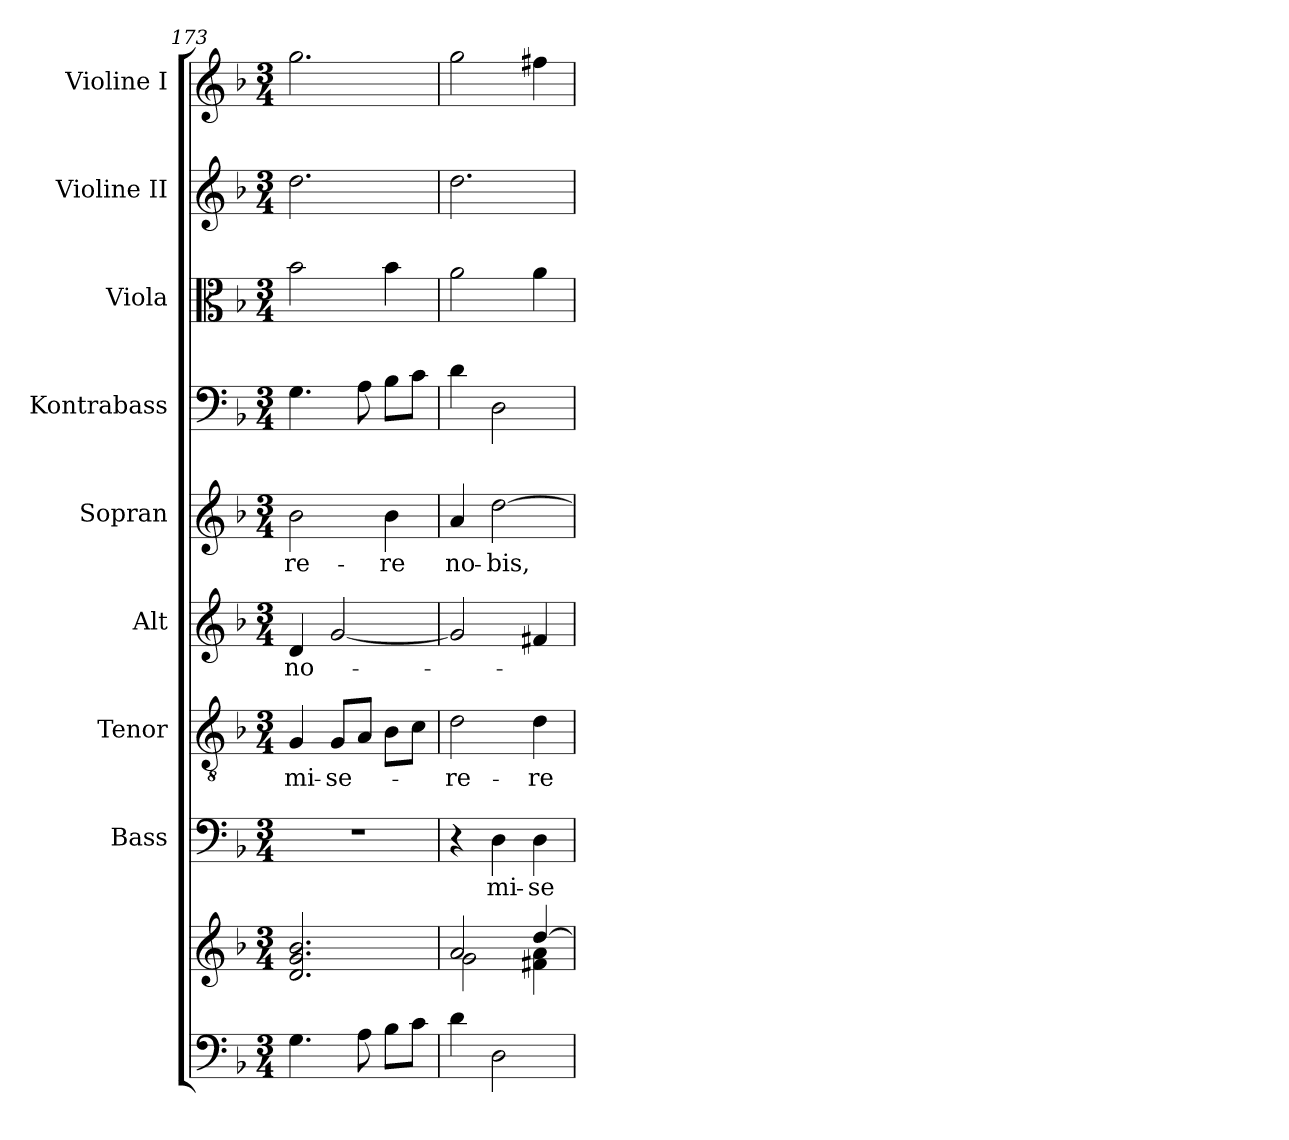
**kern	**kern	**kern	**text	**kern	**text	**kern	**text	**kern	**text	**kern	**kern	**kern	**kern
*part9	*part9	*part8	*part8	*part7	*part7	*part6	*part6	*part5	*part5	*part4	*part3	*part2	*part1
*staff10	*staff9	*staff8	*staff8	*staff7	*staff7	*staff6	*staff6	*staff5	*staff5	*staff4	*staff3	*staff2	*staff1
*	*	*I"Bass	*	*I"Tenor	*	*I"Alt	*	*I"Sopran	*	*I"Kontrabass	*I"Viola	*I"Violine II	*I"Violine I
*	*	*I'B.	*	*I'T.	*	*I'A.	*	*I'S.	*	*I'Kb.	*I'Vla.	*I'Vl. II	*I'Vl. I
*clefF4	*clefG2	*clefF4	*	*clefGv2	*	*clefG2	*	*clefG2	*	*clefF4	*clefC3	*clefG2	*clefG2
*	*	*	*	*	*	*	*	*	*	*ITrd7c12	*	*	*
*k[b-]	*k[b-]	*k[b-]	*	*k[b-]	*	*k[b-]	*	*k[b-]	*	*k[b-]	*k[b-]	*k[b-]	*k[b-]
*F:	*F:	*F:	*	*F:	*	*F:	*	*F:	*	*F:	*F:	*F:	*F:
*M3/4	*M3/4	*M3/4	*	*M3/4	*	*M3/4	*	*M3/4	*	*M3/4	*M3/4	*M3/4	*M3/4
=173	=173	=173	=173	=173	=173	=173	=173	=173	=173	=173	=173	=173	=173
!	!	!	!	!	!LO:LY:b	!	!LO:LY:b	!	!LO:LY:b	!	!	!	!
4.G\	2.d/ 2.g/ 2.b-/	2.r	.	4G/	mi-	4d/	no-	2b-\	-re-	4.GG\	2b-\	2.dd\	2.gg\
!	!	!	!	!	!LO:LY:b	!	!	!	!	!	!	!	!
.	.	.	.	8G/L	-se-	[2g/	.	.	.	.	.	.	.
8A\	.	.	.	8A/J	.	.	.	.	.	8AA\	.	.	.
!	!	!	!	!	!	!	!	!	!LO:LY:b	!	!	!	!
8B-\L	.	.	.	8B-\L	.	.	.	4b-\	-re	8BB-\L	4b-\	.	.
8c\J	.	.	.	8c\J	.	.	.	.	.	8C\J	.	.	.
=174	=174	=174	=174	=174	=174	=174	=174	=174	=174	=174	=174	=174	=174
*	*^	*	*	*	*	*	*	*	*	*	*	*	*
!	!	!	!	!	!	!LO:LY:b	!	!	!	!LO:LY:b	!	!	!	!
4d\	2a/	2g\	4r	.	2d\	-re-	2g/]	.	4a/	no-	4D\	2a\	2.dd\	2gg\
!	!	!	!	!LO:LY:b	!	!	!	!	!	!LO:LY:b	!	!	!	!
2D\	.	.	4D\	mi-	.	.	.	.	[2dd\	-bis,	2DD\	.	.	.
!	!	!	!	!LO:LY:b	!	!LO:LY:b	!	!	!	!	!	!	!	!
.	[>4dd/	4f#X\ 4a\	4D\	-se-	4d\	-re	4f#X/	.	.	.	.	4a\	.	4ff#X\
*	*v	*v	*	*	*	*	*	*	*	*	*	*	*	*
=	=	=	=	=	=	=	=	=	=	=	=	=	=
*-	*-	*-	*-	*-	*-	*-	*-	*-	*-	*-	*-	*-	*-
